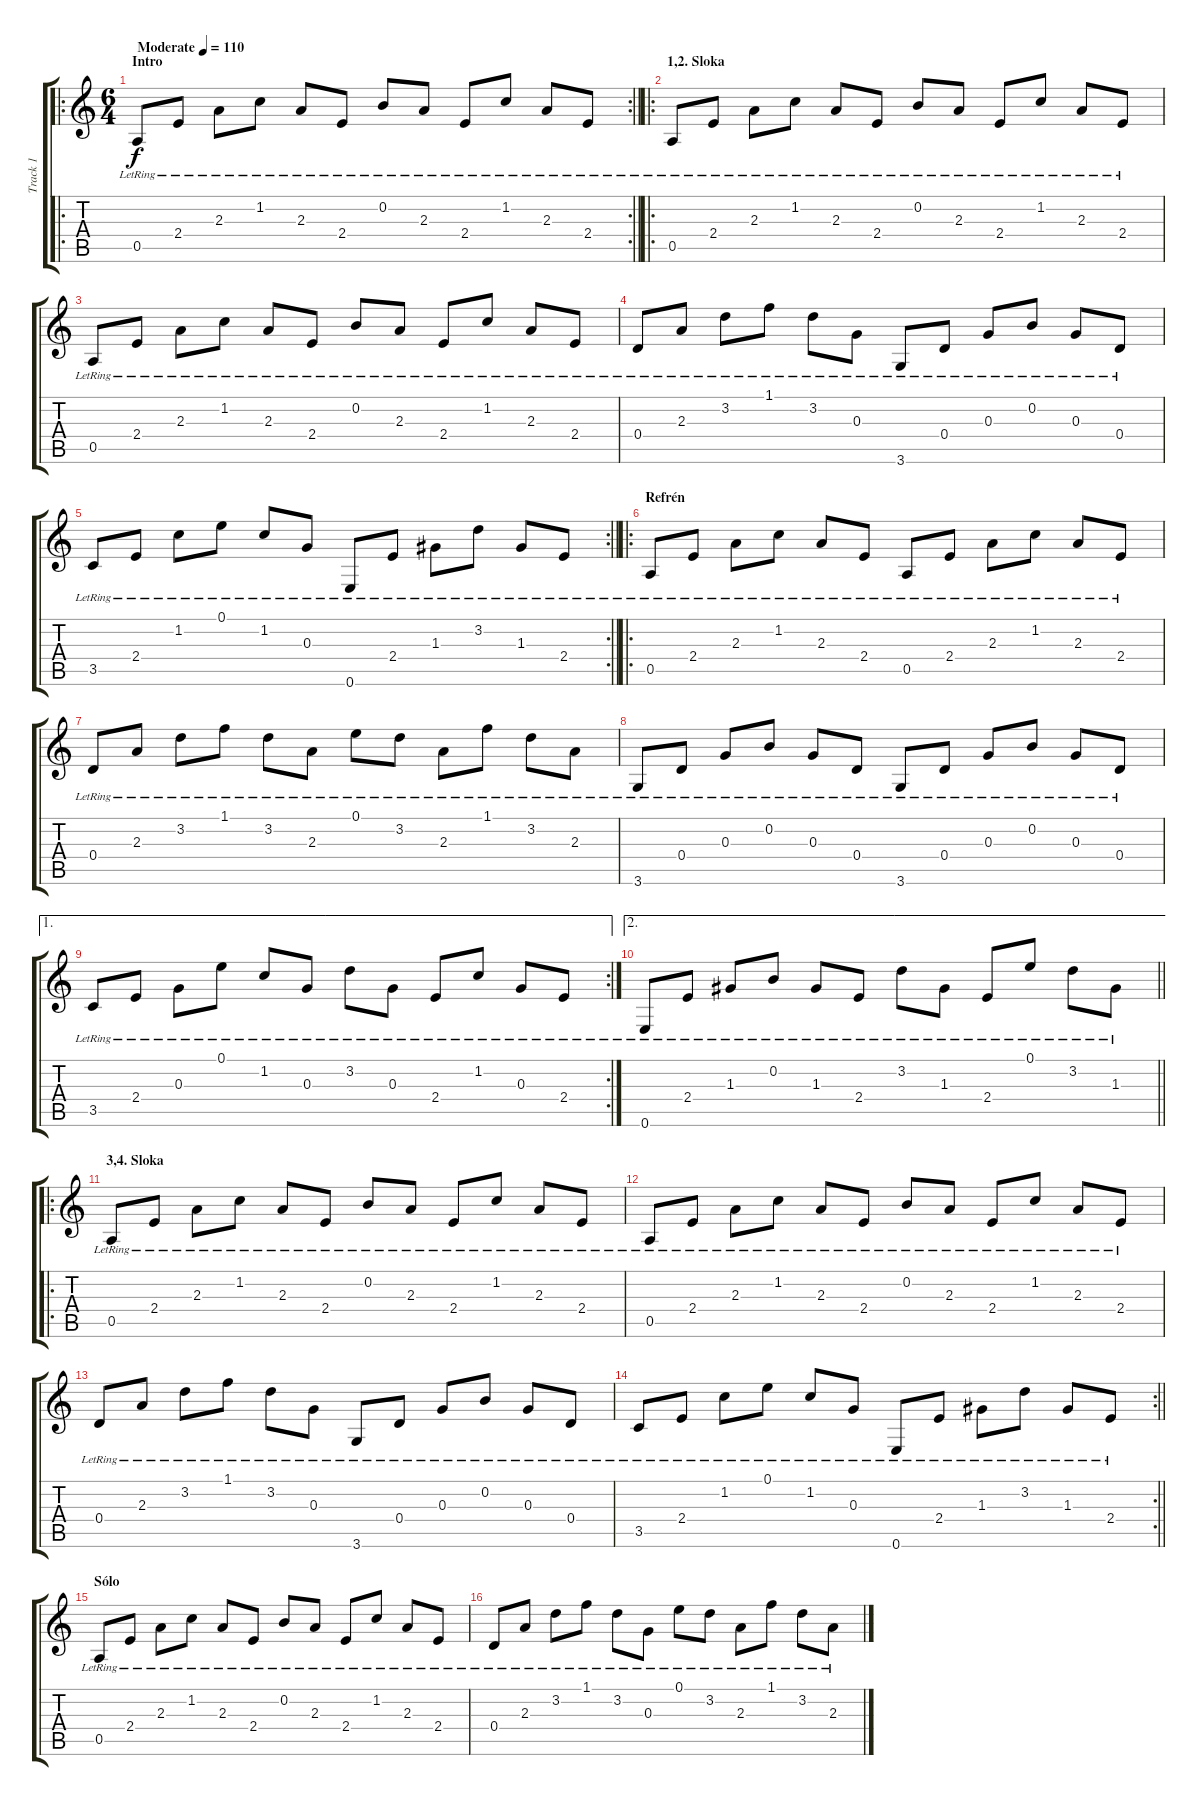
\track ("Track 1" "Track 1") {instrument acousticguitarsteel}
\staff {score tabs}
\tuning (E4 B3 G3 D3 A2 E2) {hide}
\ro
\rc 2
\ts (6 4)
\section ("" "Intro")
\tempo (110 "Moderate")
\clef g2
\barLineRight lightlight
\ks c
0.5{lr}.8{dy f instrument acousticguitarsteel} 2.4{lr}.8 2.3{lr}.8 1.2{lr}.8 2.3{lr}.8 2.4{lr}.8 0.2{lr}.8 2.3{lr}.8 2.4{lr}.8 1.2{lr}.8 2.3{lr}.8 2.4{lr}.8 |
\ro
\section ("" "1,2. Sloka")
0.5{lr}.8 2.4{lr}.8 2.3{lr}.8 1.2{lr}.8 2.3{lr}.8 2.4{lr}.8 0.2{lr}.8 2.3{lr}.8 2.4{lr}.8 1.2{lr}.8 2.3{lr}.8 2.4{lr}.8 |
0.5{lr}.8 2.4{lr}.8 2.3{lr}.8 1.2{lr}.8 2.3{lr}.8 2.4{lr}.8 0.2{lr}.8 2.3{lr}.8 2.4{lr}.8 1.2{lr}.8 2.3{lr}.8 2.4{lr}.8 |
0.4{lr}.8 2.3{lr}.8 3.2{lr}.8 1.1{lr}.8 3.2{lr}.8 0.3{lr}.8 3.6{lr}.8 0.4{lr}.8 0.3{lr}.8 0.2{lr}.8 0.3{lr}.8 0.4{lr}.8 |
\rc 2
\barLineRight lightlight
3.5{lr}.8 2.4{lr}.8 1.2{lr}.8 0.1{lr}.8 1.2{lr}.8 0.3{lr}.8 0.6{lr}.8 2.4{lr}.8 1.3{lr}.8 3.2{lr}.8 1.3{lr}.8 2.4{lr}.8 |
\ro
\section ("" "Refrén")
0.5{lr}.8 2.4{lr}.8 2.3{lr}.8 1.2{lr}.8 2.3{lr}.8 2.4{lr}.8 0.5{lr}.8 2.4{lr}.8 2.3{lr}.8 1.2{lr}.8 2.3{lr}.8 2.4{lr}.8 |
0.4{lr}.8 2.3{lr}.8 3.2{lr}.8 1.1{lr}.8 3.2{lr}.8 2.3{lr}.8 0.1{lr}.8 3.2{lr}.8 2.3{lr}.8 1.1{lr}.8 3.2{lr}.8 2.3{lr}.8 |
3.6{lr}.8 0.4{lr}.8 0.3{lr}.8 0.2{lr}.8 0.3{lr}.8 0.4{lr}.8 3.6{lr}.8 0.4{lr}.8 0.3{lr}.8 0.2{lr}.8 0.3{lr}.8 0.4{lr}.8 |
\ae 1
\rc 2
3.5{lr}.8 2.4{lr}.8 0.3{lr}.8 0.1{lr}.8 1.2{lr}.8 0.3{lr}.8 3.2{lr}.8 0.3{lr}.8 2.4{lr}.8 1.2{lr}.8 0.3{lr}.8 2.4{lr}.8 |
\ae 2
\barLineRight lightlight
0.6{lr}.8 2.4{lr}.8 1.3{lr}.8 0.2{lr}.8 1.3{lr}.8 2.4{lr}.8 3.2{lr}.8 1.3{lr}.8 2.4{lr}.8 0.1{lr}.8 3.2{lr}.8 1.3{lr}.8 |
\ro
\section ("" "3,4. Sloka")
0.5{lr}.8 2.4{lr}.8 2.3{lr}.8 1.2{lr}.8 2.3{lr}.8 2.4{lr}.8 0.2{lr}.8 2.3{lr}.8 2.4{lr}.8 1.2{lr}.8 2.3{lr}.8 2.4{lr}.8 |
0.5{lr}.8 2.4{lr}.8 2.3{lr}.8 1.2{lr}.8 2.3{lr}.8 2.4{lr}.8 0.2{lr}.8 2.3{lr}.8 2.4{lr}.8 1.2{lr}.8 2.3{lr}.8 2.4{lr}.8 |
0.4{lr}.8 2.3{lr}.8 3.2{lr}.8 1.1{lr}.8 3.2{lr}.8 0.3{lr}.8 3.6{lr}.8 0.4{lr}.8 0.3{lr}.8 0.2{lr}.8 0.3{lr}.8 0.4{lr}.8 |
\rc 2
\barLineRight lightlight
3.5{lr}.8 2.4{lr}.8 1.2{lr}.8 0.1{lr}.8 1.2{lr}.8 0.3{lr}.8 0.6{lr}.8 2.4{lr}.8 1.3{lr}.8 3.2{lr}.8 1.3{lr}.8 2.4{lr}.8 |
\section ("" "Sólo")
0.5{lr}.8 2.4{lr}.8 2.3{lr}.8 1.2{lr}.8 2.3{lr}.8 2.4{lr}.8 0.2{lr}.8 2.3{lr}.8 2.4{lr}.8 1.2{lr}.8 2.3{lr}.8 2.4{lr}.8 |
0.4{lr}.8 2.3{lr}.8 3.2{lr}.8 1.1{lr}.8 3.2{lr}.8 0.3{lr}.8 0.1{lr}.8 3.2{lr}.8 2.3{lr}.8 1.1{lr}.8 3.2{lr}.8 2.3{lr}.8
